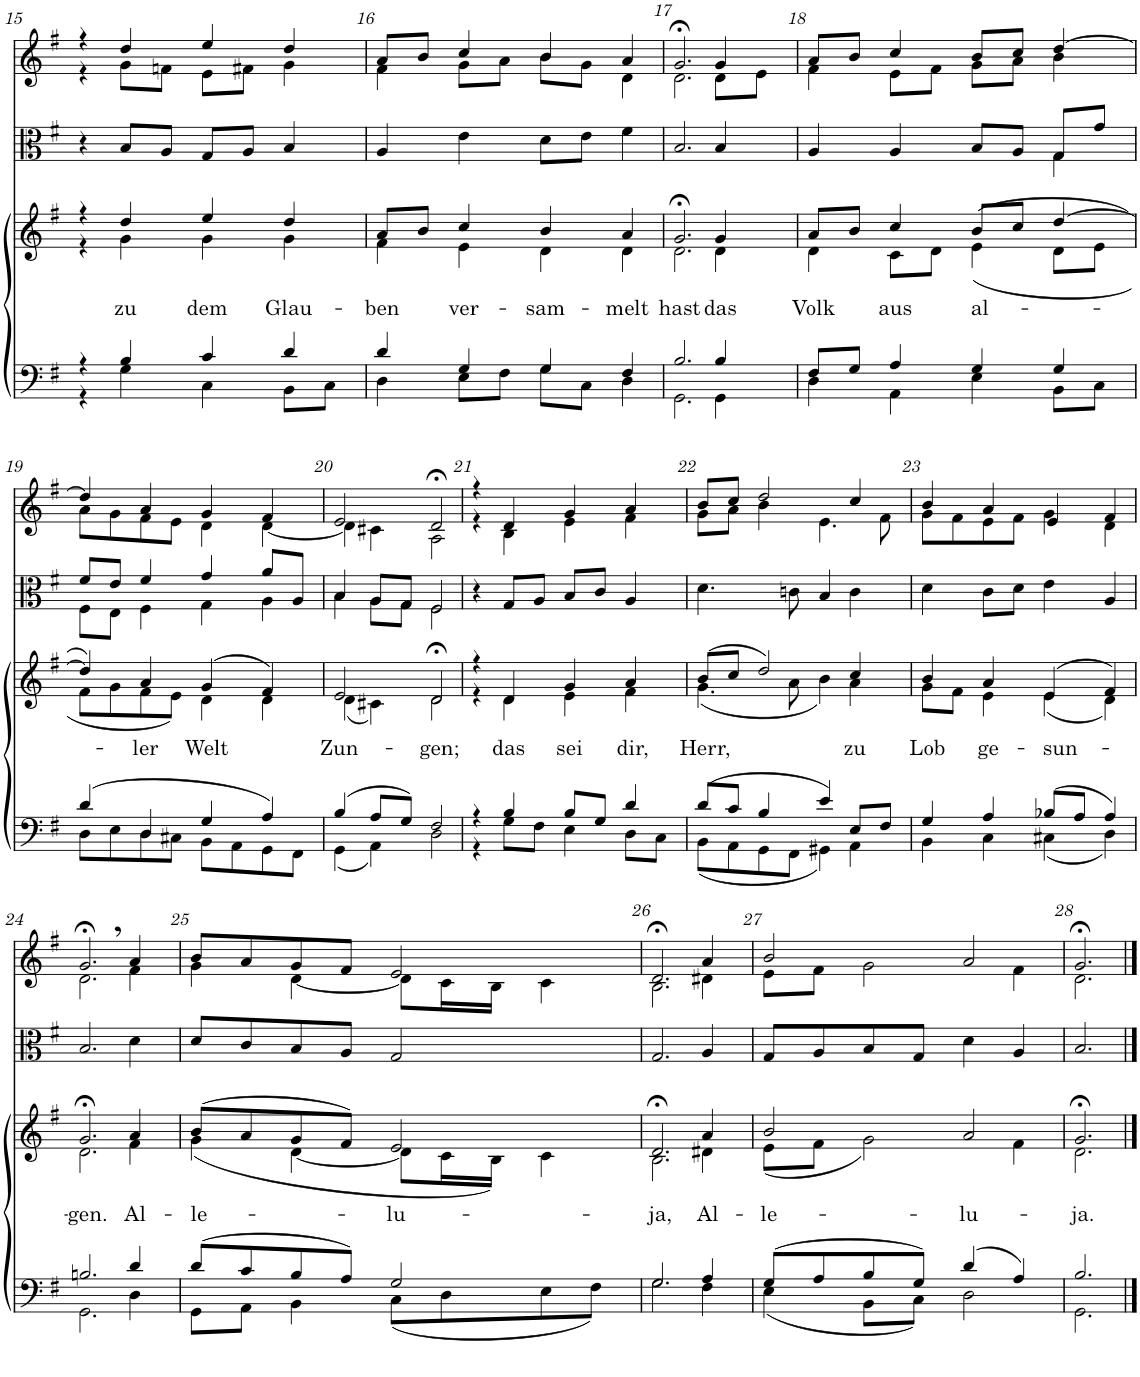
**kern	**kern	**text	**kern	**kern
*part4	*part3	*part3	*part2	*part1
*staff4	*staff3	*staff3	*staff2	*staff1
*I"Tenor/Bass	*I"Soprano/Alto	*	*I"Viola	*I"Violin
*	*	*	*I'Vla	*I'Vln
!!LO:PB:g=z
*clefF4	*clefG2	*	*clefC3	*clefG2
*k[f#]	*k[f#]	*	*k[f#]	*k[f#]
*M4/4	*M4/4	*	*M4/4	*M4/4
*met(c)	*met(c)	*	*met(c)	*met(c)
=15	=15	=15	=15	=15
*^	*^	*	*	*^
4r	4r	4r	4r	.	4r	4r	4r
!	!	!	!	!LO:LY:b	!	!	!
4B/	4G\	4dd/	4g\	zu	8B/L	4dd/	8g\L
.	.	.	.	.	8A/J	.	8fn\J
!	!	!	!	!LO:LY:b	!	!	!
4c/	4C\	4ee/	4g\	dem	8G/L	4ee/	8e\L
.	.	.	.	.	8A/J	.	8f#X\J
!	!	!	!	!LO:LY:b	!	!	!
4d/	8BB\L	4dd/	4g\	Glau-	4B/	4dd/	4g\
.	8C\J	.	.	.	.	.	.
=16	=16	=16	=16	=16	=16	=16	=16
!	!	!	!	!LO:LY:b	!	!	!
4d/	4D\	8a/L	4f#\	-ben	4A/	8a/L	4f#\
.	.	8b/J	.	.	.	8b/J	.
!	!	!	!	!LO:LY:b	!	!	!
4G/	8E\L	4cc/	4e\	ver-	4e\	4cc/	8g\L
.	8F#\J	.	.	.	.	.	8a\J
!	!	!	!	!LO:LY:b	!	!	!
4G/	8G\L	4b/	4d\	-sam-	8d\L	4b/	8b\L
.	8C\J	.	.	.	8e\J	.	8g\J
!	!	!	!	!LO:LY:b	!	!	!
4F#/	4D\	4a/	4d\	-melt	4f#\	4a/	4d\
=17	=17	=17	=17	=17	=17	=17	=17
!	!	!	!	!LO:LY:b	!	!	!
2.B/	2.GG\	2.g;</	2.d\	hast	2.B/	2.g;<,/	2.d\
!	!	!	!	!LO:LY:b	!	!	!
4B/	4GG\	4g/	4d\	das	4B/	4g/	8d\L
.	.	.	.	.	.	.	8e\J
=18	=18	=18	=18	=18	=18	=18	=18
!	!	!	!	!LO:LY:b	!	!	!
*	*	*	*	*	*^	*	*
8F#/L	4D\	8a/L	4d\	Volk	4A/	2.ryy	8a/L	4f#\
8G/J	.	8b/J	.	.	.	.	8b/J	.
!	!	!	!	!LO:LY:b	!	!	!	!
4A/	4AA\	4cc/	8c\L	aus	4A/	.	4cc/	8e\L
.	.	.	8d\J	.	.	.	.	8f#\J
!	!	!	!	!LO:LY:b	!	!	!	!
4G/	4E\	(8b/L	(4e\	al-	8B/L	.	8b/L	8g\L
.	.	8cc/J	.	.	8A/J	.	8cc/J	8a\J
4G/	8BB\L	[4dd/	8d\L	.	8G/L	4G\	[4dd/	4b\
.	8C\J	.	8e\J	.	8g/J	.	.	.
!!LO:LB:g=z	!!
=19	=19	=19	=19	=19	=19	=19	=19	=19
(4d/	8D\L	4dd/])	8f#\L	.	8f#/L	8F#\L	4dd/]	8a\L
.	8E\	.	8g\	.	8e/J	8E\J	.	8g\
!	!	!	!	!LO:LY:b	!	!	!	!
4D/	8D\	4a/	8f#\	-ler	4f#/	4F#\	4a/	8f#\
.	8C#X\J	.	8e\J)	.	.	.	.	8e\J
!	!	!	!	!LO:LY:b	!	!	!	!
4G/	8BB\L	(4g/	4d\	Welt	4g/	4G\	4g/	4d\
.	8AA\	.	.	.	.	.	.	.
4A/)	8GG\	4f#/)	4d\	.	8a/L	4A\	4f#/	[4d\
.	8FF#\J	.	.	.	8A/J	.	.	.
=20	=20	=20	=20	=20	=20	=20	=20	=20
!	!	!	!	!LO:LY:b	!	!	!	!
(4B/	(4GG\	2e/	(4d\	Zun-	4B/	4B\	2e/	4d\]
8A/L	4AA\)	.	4c#X\)	.	8A/L	8A\L	.	4c#X\
8G/J)	.	.	.	.	8G/J	8G\J	.	.
!	!	!	!	!LO:LY:b	!	!	!	!
2F#/	2D\	2d;</	2d\	-gen;	2F#/	2F#\	2d;</	2A\
*	*	*	*	*	*v	*v	*	*
=21	=21	=21	=21	=21	=21	=21	=21
4r	4r	4r	4r	.	4r	4r	4r
!	!	!	!	!LO:LY:b	!	!	!
4B/	8G\L	4d/	4d\	das	8G/L	4d/	4B\
.	8F#\J	.	.	.	8A/J	.	.
!	!	!	!	!LO:LY:b	!	!	!
8B/L	4E\	4g/	4e\	sei	8B/L	4g/	4e\
8G/J	.	.	.	.	8c/J	.	.
!	!	!	!	!LO:LY:b	!	!	!
4d/	8D\L	4a/	4f#\	dir,	4A/	4a/	4f#\
.	8C\J	.	.	.	.	.	.
=22	=22	=22	=22	=22	=22	=22	=22
!	!	!	!	!LO:LY:b	!	!	!
(8d/L	(8BB\L	(8b/L	(4.g\	Herr,	4.d\	8b/L	8g\L
8c/J	8AA\	8cc/J	.	.	.	8cc/J	8a\J
4B/	8GG\	2dd/)	.	.	.	2dd/	4b\
.	8FF#\J	.	8a\	.	8cn\	.	.
4e/)	4GG#X\)	.	4b\)	.	4B/	.	4.e\
!	!	!	!	!LO:LY:b	!	!	!
8E/L	4AA\	4cc/	4a\	zu	4c\	4cc/	.
8F#/J	.	.	.	.	.	.	8f#\
=23	=23	=23	=23	=23	=23	=23	=23
!	!	!	!	!LO:LY:b	!	!	!
4G/	4BB\	4b/	8g\L	Lob	4d\	4b/	8g\L
.	.	.	8f#\J	.	.	.	8f#\
!	!	!	!	!LO:LY:b	!	!	!
4A/	4C\	4a/	4e\	ge-	8c\L	4a/	8e\
.	.	.	.	.	8d\J	.	8f#\J
!	!	!	!	!LO:LY:b	!	!	!
(8B-X/L	(4C#X\	(4e/	(4e\	-sun-	4e\	4e/	4g\
8A/J	.	.	.	.	.	.	.
4A/)	4D\)	4f#/)	4d\)	.	4A/	4f#/	4d\
!!LO:LB:g=z	!!
=24	=24	=24	=24	=24	=24	=24	=24
!	!	!	!	!LO:LY:b	!	!	!
2.Bn/	2.GG\	2.g;</	2.d\	-gen.	2.B/	2.g;<,/	2.d\
!	!	!	!	!LO:LY:b	!	!	!
4d/	4D\	4a/	4f#\	Al-	4d\	4a/	4f#\
=25	=25	=25	=25	=25	=25	=25	=25
!	!	!	!	!LO:LY:b	!	!	!
(8d/L	8GG\L	(8b/L	(4g\	-le-	8d/L	8b/L	4g\
8c/	8AA\J	8a/	.	.	8c/	8a/	.
8B/	4BB\	8g/	[4d\	.	8B/	8g/	[4d\
8A/J)	.	8f#/J)	.	.	8A/J	8f#/J	.
!	!	!	!	!LO:LY:b	!	!	!
2G/	(8C\L	2e/	8d\L]	-lu-	2G/	2e/	8d\L]
.	8D\	.	16c\L	.	.	.	16c\L
.	.	.	16B\JJ)	.	.	.	16B\JJ
.	8E\	.	4c\	.	.	.	4c\
.	8F#\J)	.	.	.	.	.	.
=26	=26	=26	=26	=26	=26	=26	=26
!	!	!	!	!LO:LY:b	!	!	!
2.G/	2.G\	2.d;</	2.B\	-ja,	2.G/	2.d;<,/	2.B\
!	!	!	!	!LO:LY:b	!	!	!
4A/	4F#\	4a/	4d#X\	Al-	4A/	4a/	4d#X\
=27	=27	=27	=27	=27	=27	=27	=27
!	!	!	!	!LO:LY:b	!	!	!
(8G/L	(4E\	2b/	(8e\L	-le-	8G/L	2b/	8e\L
8A/	.	.	8f#\J	.	8A/	.	8f#\J
8B/	8BB\L	.	2g\)	.	8B/	.	2g\
8G/J)	8C\J)	.	.	.	8G/J	.	.
!	!	!	!	!LO:LY:b	!	!	!
(4d/	2D\	2a/	.	-lu-	4d\	2a/	.
4A/)	.	.	4f#\	.	4A/	.	4f#\
=28	=28	=28	=28	=28	=28	=28	=28
!	!	!	!	!LO:LY:b	!	!	!
2.B/	2.GG\	2.g;</	2.d\	-ja.	2.B/	2.g;</	2.d\
*v	*v	*	*	*	*	*v	*v
*	*v	*v	*	*	*
==	==	==	==	==
*-	*-	*-	*-	*-
